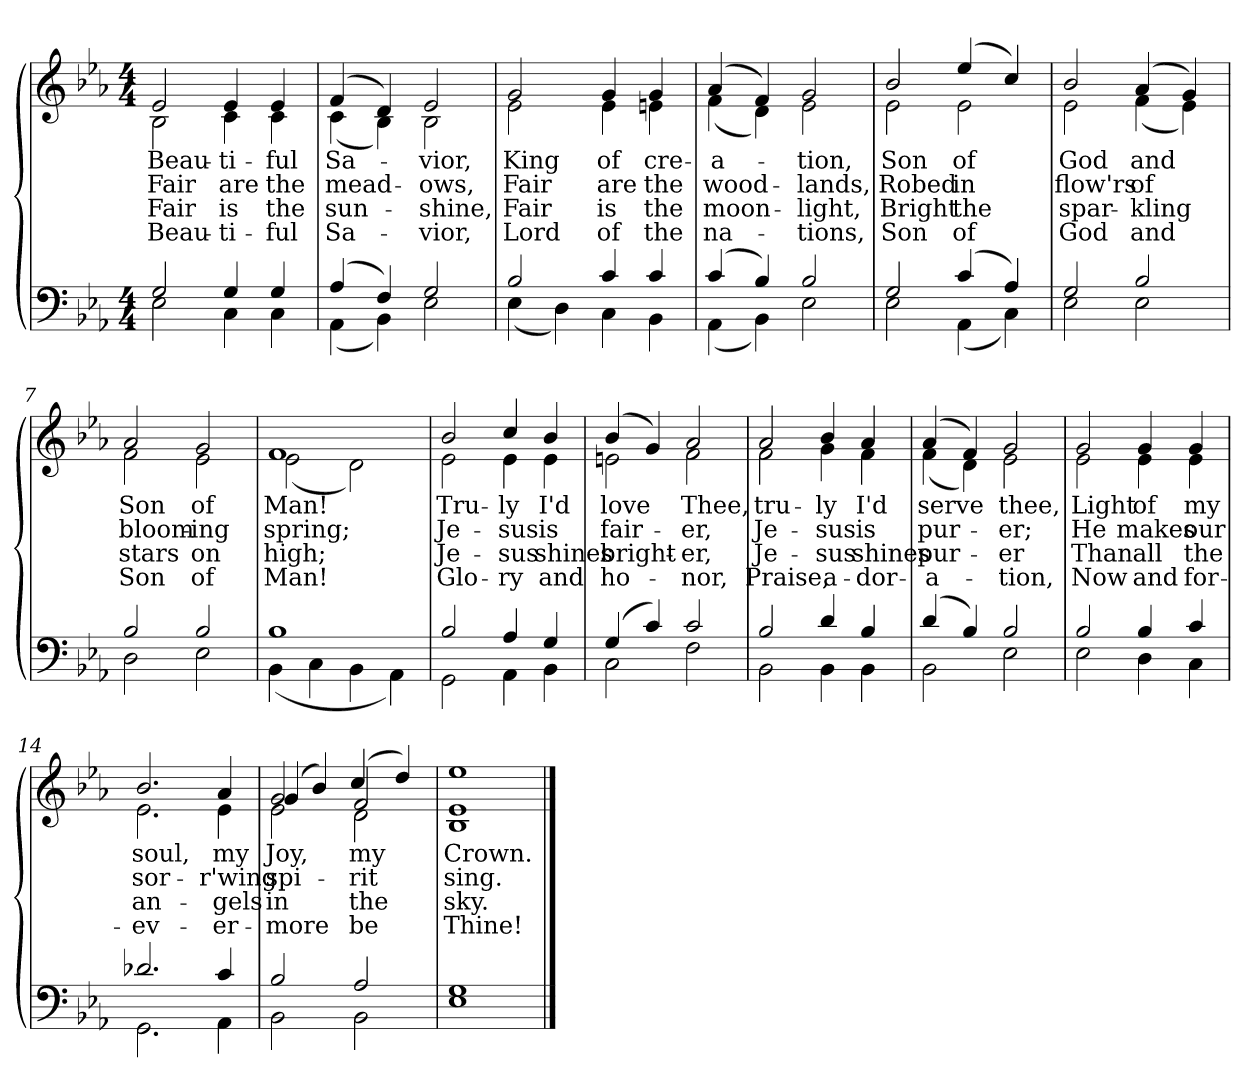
**kern	**kern	**text	**text	**text	**text
*part2	*part1	*part1	*part1	*part1	*part1
*staff2	*staff1	*staff1	*staff1	*staff1	*staff1
*clefF4	*clefG2	*	*	*	*
*k[b-e-a-]	*k[b-e-a-]	*	*	*	*
*M4/4	*M4/4	*	*	*	*
=1	=1	=1	=1	=1	=1
*^	*	*	*	*	*
!	!	!LO:TX:b:i:t=Verse	!	!	!	!
!	!	!	!LO:LY:b	!LO:LY:b	!LO:LY:b	!LO:LY:b
*	*	*^	*	*	*	*
2G/	2E-\	2e-/	2B-\	Beau-	Fair	Fair	Beau-
!	!	!	!	!LO:LY:b	!LO:LY:b	!LO:LY:b	!LO:LY:b
4G/	4C\	4e-/	4c\	-ti-	are	is	-ti-
!	!	!	!	!LO:LY:b	!LO:LY:b	!LO:LY:b	!LO:LY:b
4G/	4C\	4e-/	4c\	-ful	the	the	-ful
=2	=2	=2	=2	=2	=2	=2	=2
!	!	!	!	!LO:LY:b	!LO:LY:b	!LO:LY:b	!LO:LY:b
(>4A-/	(<4AA-\	(>4f/	(<4c\	Sa-	mead-	sun-	Sa-
4F/)	4BB-\)	4d/)	4B-\)	.	.	.	.
!	!	!	!	!LO:LY:b	!LO:LY:b	!LO:LY:b	!LO:LY:b
2G/	2E-\	2e-/	2B-\	-vior,	-ows,	-shine,	-vior,
!!LO:LB:g=z	!!
=3	=3	=3	=3	=3	=3	=3	=3
!	!	!	!	!LO:LY:b	!LO:LY:b	!LO:LY:b	!LO:LY:b
2B-/	(<4E-\	2g/	2e-\	King	Fair	Fair	Lord
.	4D\)	.	.	.	.	.	.
!	!	!	!	!LO:LY:b	!LO:LY:b	!LO:LY:b	!LO:LY:b
4c/	4C\	4g/	4e-\	of	are	is	of
!	!	!	!	!LO:LY:b	!LO:LY:b	!LO:LY:b	!LO:LY:b
4c/	4BB-\	4g/	4en\	cre-	the	the	the
=4	=4	=4	=4	=4	=4	=4	=4
!	!	!	!	!LO:LY:b	!LO:LY:b	!LO:LY:b	!LO:LY:b
(>4c/	(<4AA-\	(>4a-/	(<4f\	-a-	wood-	moon-	na-
4B-/)	4BB-\)	4f/)	4d\)	.	.	.	.
!	!	!	!	!LO:LY:b	!LO:LY:b	!LO:LY:b	!LO:LY:b
2B-/	2E-\	2g/	2e-\	-tion,	-lands,	-light,	-tions,
!!LO:LB:g=z	!!
=5	=5	=5	=5	=5	=5	=5	=5
!	!	!	!	!LO:LY:b	!LO:LY:b	!LO:LY:b	!LO:LY:b
2G/	2E-\	2b-/	2e-\	Son	Robed	Bright	Son
!	!	!	!	!LO:LY:b	!LO:LY:b	!LO:LY:b	!LO:LY:b
(>4c/	(<4AA-\	(>4ee-/	2e-\	of	in	the	of
4A-/)	4C\)	4cc/)	.	.	.	.	.
=6	=6	=6	=6	=6	=6	=6	=6
!	!	!	!	!LO:LY:b	!LO:LY:b	!LO:LY:b	!LO:LY:b
2G/	2E-\	2b-/	2e-\	God	flow'rs	spar-	God
!	!	!	!	!LO:LY:b	!LO:LY:b	!LO:LY:b	!LO:LY:b
2B-/	2E-\	(>4a-/	(<4f\	and	of	-kling	and
.	.	4g/)	4e-\)	.	.	.	.
=7	=7	=7	=7	=7	=7	=7	=7
!	!	!	!	!LO:LY:b	!LO:LY:b	!LO:LY:b	!LO:LY:b
2B-/	2D\	2a-/	2f\	Son	bloom-	stars	Son
!	!	!	!	!LO:LY:b	!LO:LY:b	!LO:LY:b	!LO:LY:b
2B-/	2E-\	2g/	2e-\	of	-ing	on	of
=8	=8	=8	=8	=8	=8	=8	=8
!	!	!	!	!LO:LY:b	!LO:LY:b	!LO:LY:b	!LO:LY:b
1B-	(<4BB-\	1f	(<2e-\	Man!	spring;	high;	Man!
.	4C\	.	.	.	.	.	.
.	4BB-\	.	2d\)	.	.	.	.
.	4AA-\)	.	.	.	.	.	.
!!LO:LB:g=z	!!
=9	=9	=9	=9	=9	=9	=9	=9
!	!	!	!	!LO:LY:b	!LO:LY:b	!LO:LY:b	!LO:LY:b
2B-/	2GG\	2b-/	2e-\	Tru-	Je-	Je-	Glo-
!	!	!	!	!LO:LY:b	!LO:LY:b	!LO:LY:b	!LO:LY:b
4A-/	4AA-\	4cc/	4e-\	-ly	-sus	-sus	-ry
!	!	!	!	!LO:LY:b	!LO:LY:b	!LO:LY:b	!LO:LY:b
4G/	4BB-\	4b-/	4e-\	I'd	is	shines	and
=10	=10	=10	=10	=10	=10	=10	=10
!	!	!	!	!LO:LY:b	!LO:LY:b	!LO:LY:b	!LO:LY:b
(>4G/	2C\	(>4b-/	2en\	love	fair-	bright-	ho-
4c/)	.	4g/)	.	.	.	.	.
!	!	!	!	!LO:LY:b	!LO:LY:b	!LO:LY:b	!LO:LY:b
2c/	2F\	2a-/	2f\	Thee,	-er,	-er,	-nor,
!!LO:LB:g=z	!!
=11	=11	=11	=11	=11	=11	=11	=11
!	!	!	!	!LO:LY:b	!LO:LY:b	!LO:LY:b	!LO:LY:b
2B-/	2BB-\	2a-/	2f\	tru-	Je-	Je-	Praise,
!	!	!	!	!LO:LY:b	!LO:LY:b	!LO:LY:b	!LO:LY:b
4d/	4BB-\	4b-/	4g\	-ly	-sus	-sus	a-
!	!	!	!	!LO:LY:b	!LO:LY:b	!LO:LY:b	!LO:LY:b
4B-/	4BB-\	4a-/	4f\	I'd	is	shines	-dor-
=12	=12	=12	=12	=12	=12	=12	=12
!	!	!	!	!LO:LY:b	!LO:LY:b	!LO:LY:b	!LO:LY:b
(>4d/	2BB-\	(>4a-/	(<4f\	serve	pur-	pur-	-a-
4B-/)	.	4f/)	4d\)	.	.	.	.
!	!	!	!	!LO:LY:b	!LO:LY:b	!LO:LY:b	!LO:LY:b
2B-/	2E-\	2g/	2e-\	thee,	-er;	-er	-tion,
!!LO:LB:g=z	!!
=13	=13	=13	=13	=13	=13	=13	=13
!	!	!	!	!LO:LY:b	!LO:LY:b	!LO:LY:b	!LO:LY:b
2B-/	2E-\	2g/	2e-\	Light	He	Than	Now
!	!	!	!	!LO:LY:b	!LO:LY:b	!LO:LY:b	!LO:LY:b
4B-/	4D\	4g/	4e-\	of	makes	all	and
!	!	!	!	!LO:LY:b	!LO:LY:b	!LO:LY:b	!LO:LY:b
4c/	4C\	4g/	4e-\	my	our	the	for-
=14	=14	=14	=14	=14	=14	=14	=14
!	!	!	!	!LO:LY:b	!LO:LY:b	!LO:LY:b	!LO:LY:b
2.d-X/	2.GG\	2.b-/	2.e-\	soul,	sor-	an-	-ev-
!	!	!	!	!LO:LY:b	!LO:LY:b	!LO:LY:b	!LO:LY:b
4c/	4AA-\	4a-/	4e-\	my	-r'wing	-gels	-er-
=15	=15	=15	=15	=15	=15	=15	=15
!	!	!	!	!LO:LY:b	!LO:LY:b	!LO:LY:b	!LO:LY:b
*	*	*	*^	*	*	*	*
2B-/	2BB-\	2g/	2e-\	(>4g!/	Joy,	spi-	in	-more
.	.	.	.	4b-!/)	.	.	.	.
!	!	!	!	!	!LO:LY:b	!LO:LY:b	!LO:LY:b	!LO:LY:b
2A-/	2BB-\	2f/	2d\	(>4cc!/	my	-rit	the	be
.	.	.	.	4dd!/)	.	.	.	.
=16	=16	=16	=16	=16	=16	=16	=16	=16
!	!	!	!	!	!LO:LY:b	!LO:LY:b	!LO:LY:b	!LO:LY:b
1G	1E-	1e-	1B-	1ee-!	Crown.	sing.	sky.	Thine!
*v	*v	*	*	*	*	*	*	*
*	*v	*v	*v	*	*	*	*
==	==	==	==	==	==
*-	*-	*-	*-	*-	*-
